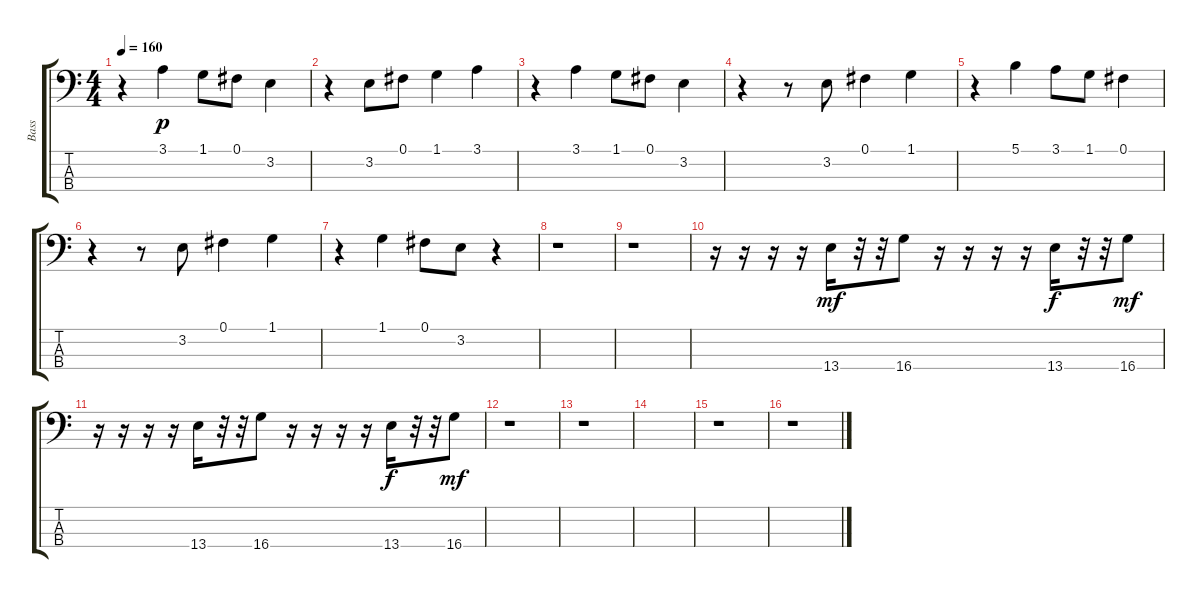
\track ("Bass" "Bass") {instrument electricbassfinger}
\staff {score tabs}
\tuning (Gb2 Db2 Ab1 Eb1) {hide}
\ts (4 4)
\tempo 160
\clef f4
\ks c
r.4{dy p} 3.1.4 1.1.8 0.1.8 3.2.4 |
r.4 3.2.8 0.1.8 1.1.4 3.1.4 |
r.4 3.1.4 1.1.8 0.1.8 3.2.4 |
r.4 r.8 3.2.8 0.1.4 1.1.4 |
r.4 5.1.4 3.1.8 1.1.8 0.1.4 |
r.4 r.8 3.2.8 0.1.4 1.1.4 |
r.4 1.1.4 0.1.8 3.2.8 r.4 |
r.1 |
r.1 |
r.16 r.16 r.16 r.16 13.4.16{dy mf} r.32 r.32 16.4.8 r.16 r.16 r.16 r.16 13.4.16{dy f} r.32 r.32 16.4.8{dy mf} |
r.16 r.16 r.16 r.16 13.4.16 r.32 r.32 16.4.8 r.16 r.16 r.16 r.16 13.4.16{dy f} r.32 r.32 16.4.8{dy mf} |
r.1 |
r.1 |
|
r.1 |
r.1
